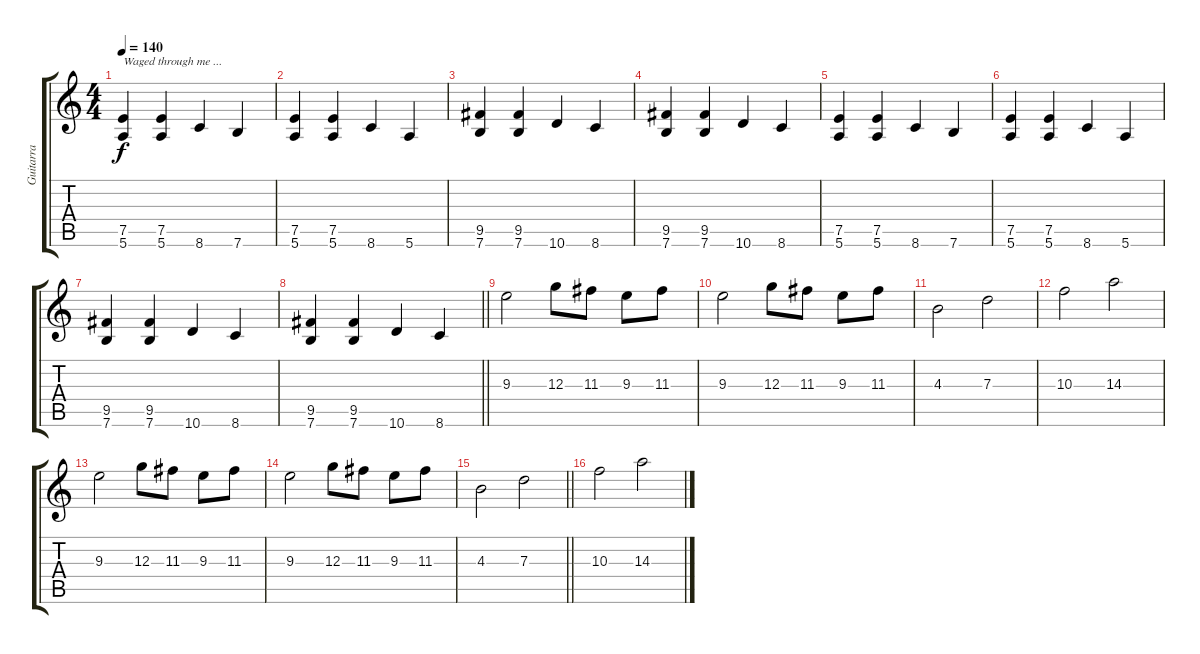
\track ("Guitarra" "Guitarra") {instrument distortionguitar}
\staff {score tabs}
\tuning (E4 B3 G3 D3 A2 E2) {hide}
\ts (4 4)
\tempo 140
\clef g2
\ks c
(7.5 5.6).4{txt "Waged through me ..." dy f} (7.5 5.6).4 8.6.4 7.6.4 |
(7.5 5.6).4 (7.5 5.6).4 8.6.4 5.6.4 |
(9.5 7.6).4 (9.5 7.6).4 10.6.4 8.6.4 |
(9.5 7.6).4 (9.5 7.6).4 10.6.4 8.6.4 |
(7.5 5.6).4 (7.5 5.6).4 8.6.4 7.6.4 |
(7.5 5.6).4 (7.5 5.6).4 8.6.4 5.6.4 |
(9.5 7.6).4 (9.5 7.6).4 10.6.4 8.6.4 |
\barLineRight lightlight
(9.5 7.6).4 (9.5 7.6).4 10.6.4 8.6.4 |
9.3.2 12.3.8 11.3.8 9.3.8 11.3.8 |
9.3.2 12.3.8 11.3.8 9.3.8 11.3.8 |
4.3.2 7.3.2 |
10.3.2 14.3.2 |
9.3.2 12.3.8 11.3.8 9.3.8 11.3.8 |
9.3.2 12.3.8 11.3.8 9.3.8 11.3.8 |
\barLineRight lightlight
4.3.2 7.3.2 |
10.3.2 14.3.2
